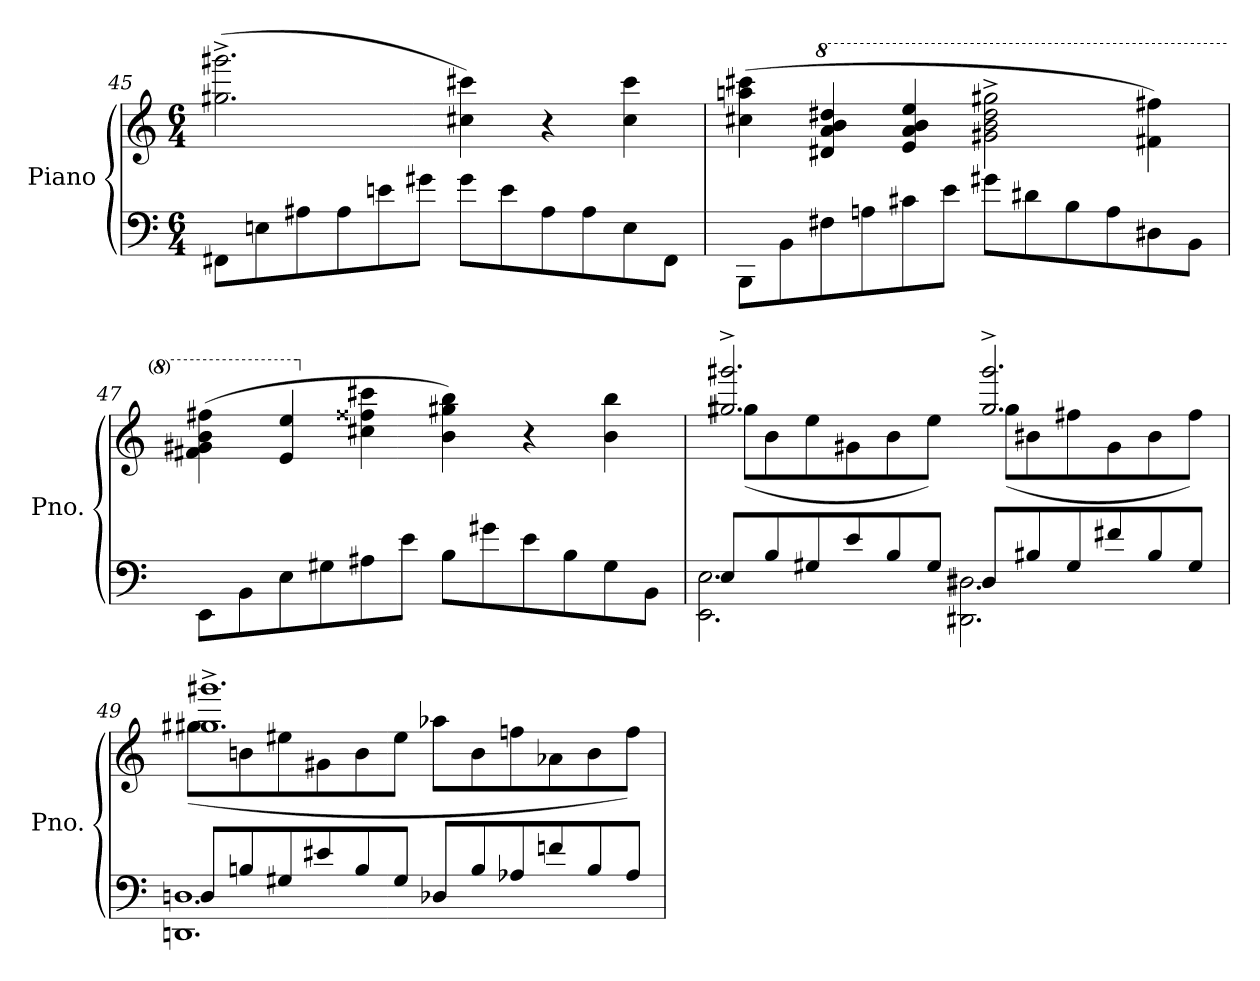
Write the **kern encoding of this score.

**kern	**kern
*part1	*part1
*staff2	*staff1
*I"Piano	*
*I'Pno.	*
*clefF4	*clefG2
*k[]	*k[]
*M6/4	*M6/4
=45	=45
8FF#X\L	(>2.gg#X\^ 2.ggg#X\^
8En\	.
8A#X\	.
8A#\	.
8en\	.
8g#X\J	.
8g#\L	4cc#X\ 4ccc#X\)
8e\	.
8A#\	4r
8A#\	.
8E\	4cc#\ 4ccc#\
8FF#\J	.
=46	=46
8BBB\L	(>4cc#X\ 4aan\ 4ccc#X\
8BB\	.
*	*8va
8F#X\	4dd#X/ 4aa/ 4bb/ 4ddd#X/
8An\	.
8c#X\	4ee/ 4aa/ 4bb/ 4eee/
8e\J	.
8g#X\L	2gg#X\^ 2bb\^ 2ddd#\^ 2ggg#X\^
8d#X\	.
8B\	.
8A\	.
8D#X\	4ff#X\ 4fff#X\)
8BB\J	.
=47	=47
8EE\L	(>4ff#X\ 4gg#X\ 4bb\ 4fff#X\
8BB\	.
8E\	4ee/ 4eee/
8G#X\	.
*	*X8va
8A#X\	4cc#X\ 4ff##X\ 4ccc#X\
8e\J	.
8B\L	4b\ 4gg#X\ 4bb\)
8g#X\	.
8e\	4r
8B\	.
8G#\	4b\ 4bb\
8BB\J	.
=48	=48
*^	*^
8E/L	2.EE\ 2.E\	2.gg#X/^ 2.ggg#X/^	(>8gg#\L
8B/	.	.	8b\
8G#X/	.	.	8ee\
8e/	.	.	8g#X\
8B/	.	.	8b\
8G#/J	.	.	8ee\J)
8D#X/L	2.DD#X\ 2.D#\	2.gg#/^ 2.ggg#/^	(>8gg#\L
8B#X/	.	.	8b#X\
8G#/	.	.	8ff#X\
8f#X/	.	.	8g#\
8B#/	.	.	8b#\
8G#/J	.	.	8ff#\J)
=49	=49	=49	=49
8D/L	1.DDn 1.Dn	1.gg#X^ 1.ggg#X^	(>8gg#\L
8Bn/	.	.	8bn\
8G#X/	.	.	8ee#X\
8e#X/	.	.	8g#X\
8B/	.	.	8b\
8G#/J	.	.	8ee#\J
8D-X/L	.	.	8aa-X\L
8B/	.	.	8b\
8A-X/	.	.	8ffn\
8fn/	.	.	8a-X\
8B/	.	.	8b\
8A-/J	.	.	8ff\J)
*v	*v	*	*
*	*v	*v
=	=
*-	*-
